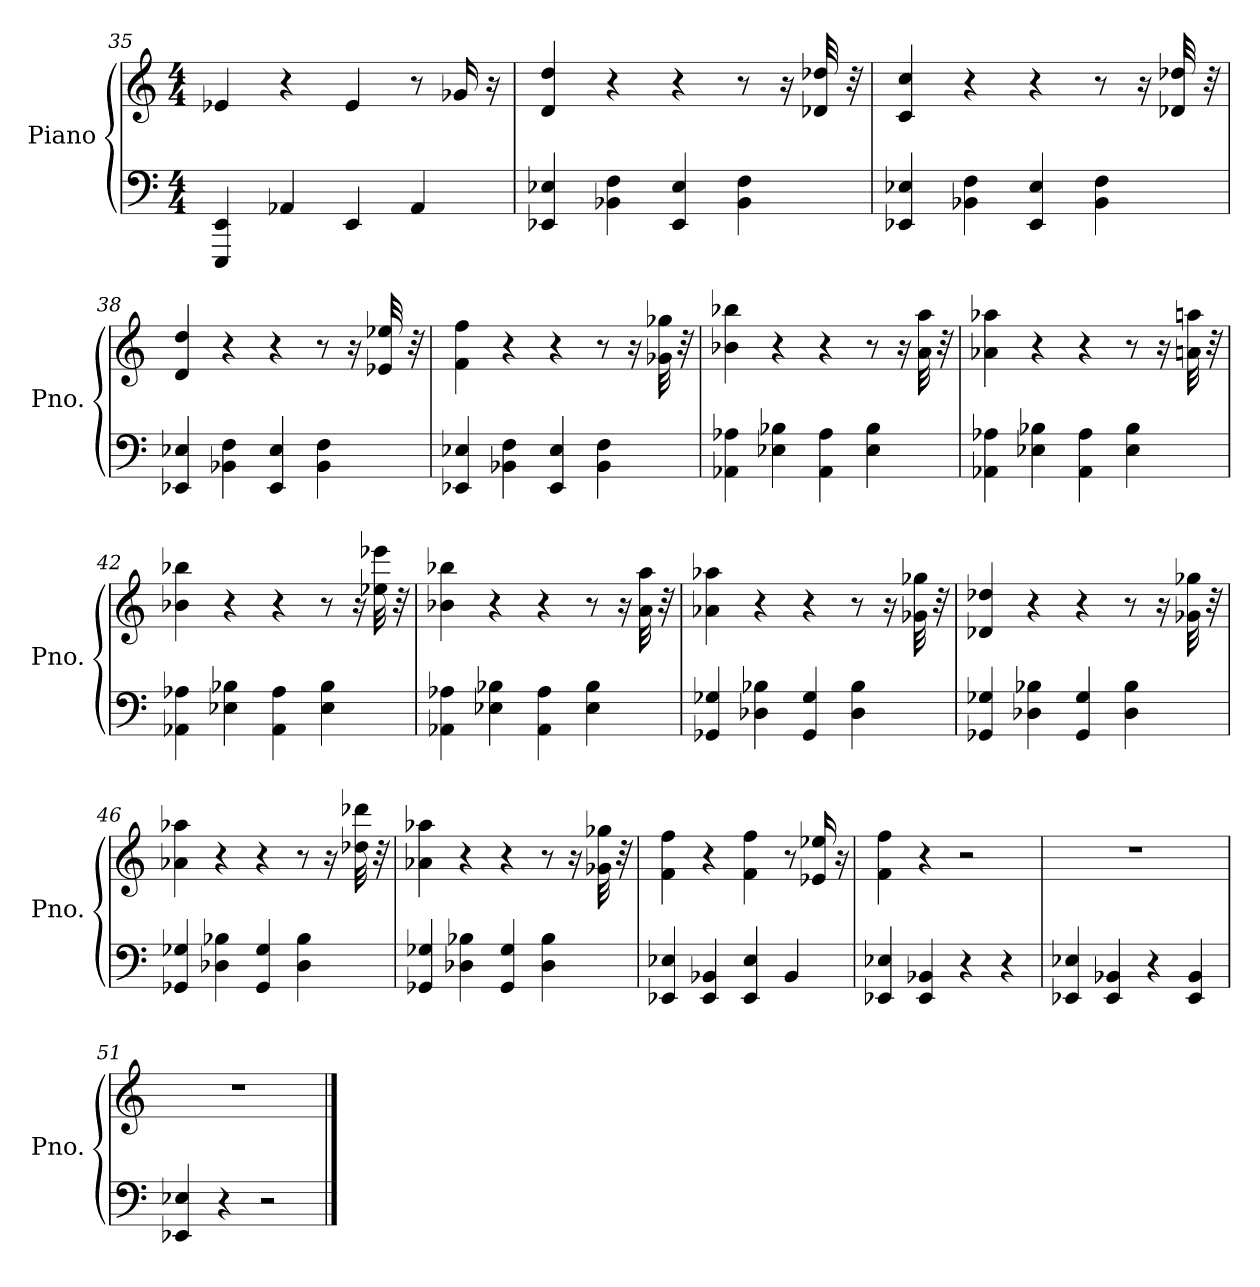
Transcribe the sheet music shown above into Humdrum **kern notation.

**kern	**kern
*part1	*part1
*staff2	*staff1
*I"Piano	*
*I'Pno.	*
!!LO:LB:g=z
*clefF4	*clefG2
*k[]	*k[]
*M4/4	*M4/4
=35	=35
4EEE/ 4EE/	4e-X/
4AA-X/	4r
4EE/	4e-/
4AA-/	8r
.	16g-X/
.	16r
=36	=36
4EE-X/ 4E-X/	4d/ 4dd/
4BB-X\ 4F\	4r
4EE-/ 4E-/	4r
4BB-\ 4F\	8r
.	16r
.	32d-X/ 32dd-X/
.	32r
=37	=37
4EE-X/ 4E-X/	4c/ 4cc/
4BB-X\ 4F\	4r
4EE-/ 4E-/	4r
4BB-\ 4F\	8r
.	16r
.	32d-X/ 32dd-X/
.	32r
=38	=38
4EE-X/ 4E-X/	4d/ 4dd/
4BB-X\ 4F\	4r
4EE-/ 4E-/	4r
4BB-\ 4F\	8r
.	16r
.	32e-X/ 32ee-X/
.	32r
=39	=39
4EE-X/ 4E-X/	4f\ 4ff\
4BB-X\ 4F\	4r
4EE-/ 4E-/	4r
4BB-\ 4F\	8r
.	16r
.	32g-X\ 32gg-X\
.	32r
!!LO:PB:g=z
=40	=40
4AA-X\ 4A-X\	4b-X\ 4bb-X\
4E-X\ 4B-X\	4r
4AA-\ 4A-\	4r
4E-\ 4B-\	8r
.	16r
.	32a\ 32aa\
.	32r
=41	=41
4AA-X\ 4A-X\	4a-X\ 4aa-X\
4E-X\ 4B-X\	4r
4AA-\ 4A-\	4r
4E-\ 4B-\	8r
.	16r
.	32an\ 32aan\
.	32r
=42	=42
4AA-X\ 4A-X\	4b-X\ 4bb-X\
4E-X\ 4B-X\	4r
4AA-\ 4A-\	4r
4E-\ 4B-\	8r
.	16r
.	32ee-X\ 32eee-X\
.	32r
=43	=43
4AA-X\ 4A-X\	4b-X\ 4bb-X\
4E-X\ 4B-X\	4r
4AA-\ 4A-\	4r
4E-\ 4B-\	8r
.	16r
.	32a\ 32aa\
.	32r
=44	=44
4GG-X/ 4G-X/	4a-X\ 4aa-X\
4D-X\ 4B-X\	4r
4GG-/ 4G-/	4r
4D-\ 4B-\	8r
.	16r
.	32g-X\ 32gg-X\
.	32r
!!LO:LB:g=z
=45	=45
4GG-X/ 4G-X/	4d-X/ 4dd-X/
4D-X\ 4B-X\	4r
4GG-/ 4G-/	4r
4D-\ 4B-\	8r
.	16r
.	32g-X\ 32gg-X\
.	32r
=46	=46
4GG-X/ 4G-X/	4a-X\ 4aa-X\
4D-X\ 4B-X\	4r
4GG-/ 4G-/	4r
4D-\ 4B-\	8r
.	16r
.	32dd-X\ 32ddd-X\
.	32r
=47	=47
4GG-X/ 4G-X/	4a-X\ 4aa-X\
4D-X\ 4B-X\	4r
4GG-/ 4G-/	4r
4D-\ 4B-\	8r
.	16r
.	32g-X\ 32gg-X\
.	32r
=48	=48
4EE-X/ 4E-X/	4f\ 4ff\
4EE-/ 4BB-X/	4r
4EE-/ 4E-/	4f\ 4ff\
4BB-/	8r
.	16e-X/ 16ee-X/
.	16r
=49	=49
4EE-X/ 4E-X/	4f\ 4ff\
4EE-/ 4BB-X/	4r
4r	2r
4r	.
!!LO:LB:g=z
=50	=50
4EE-X/ 4E-X/	1r
4EE-/ 4BB-X/	.
4r	.
4EE-/ 4BB-/	.
=51	=51
4EE-X/ 4E-X/	1r
4r	.
2r	.
==	==
*-	*-
